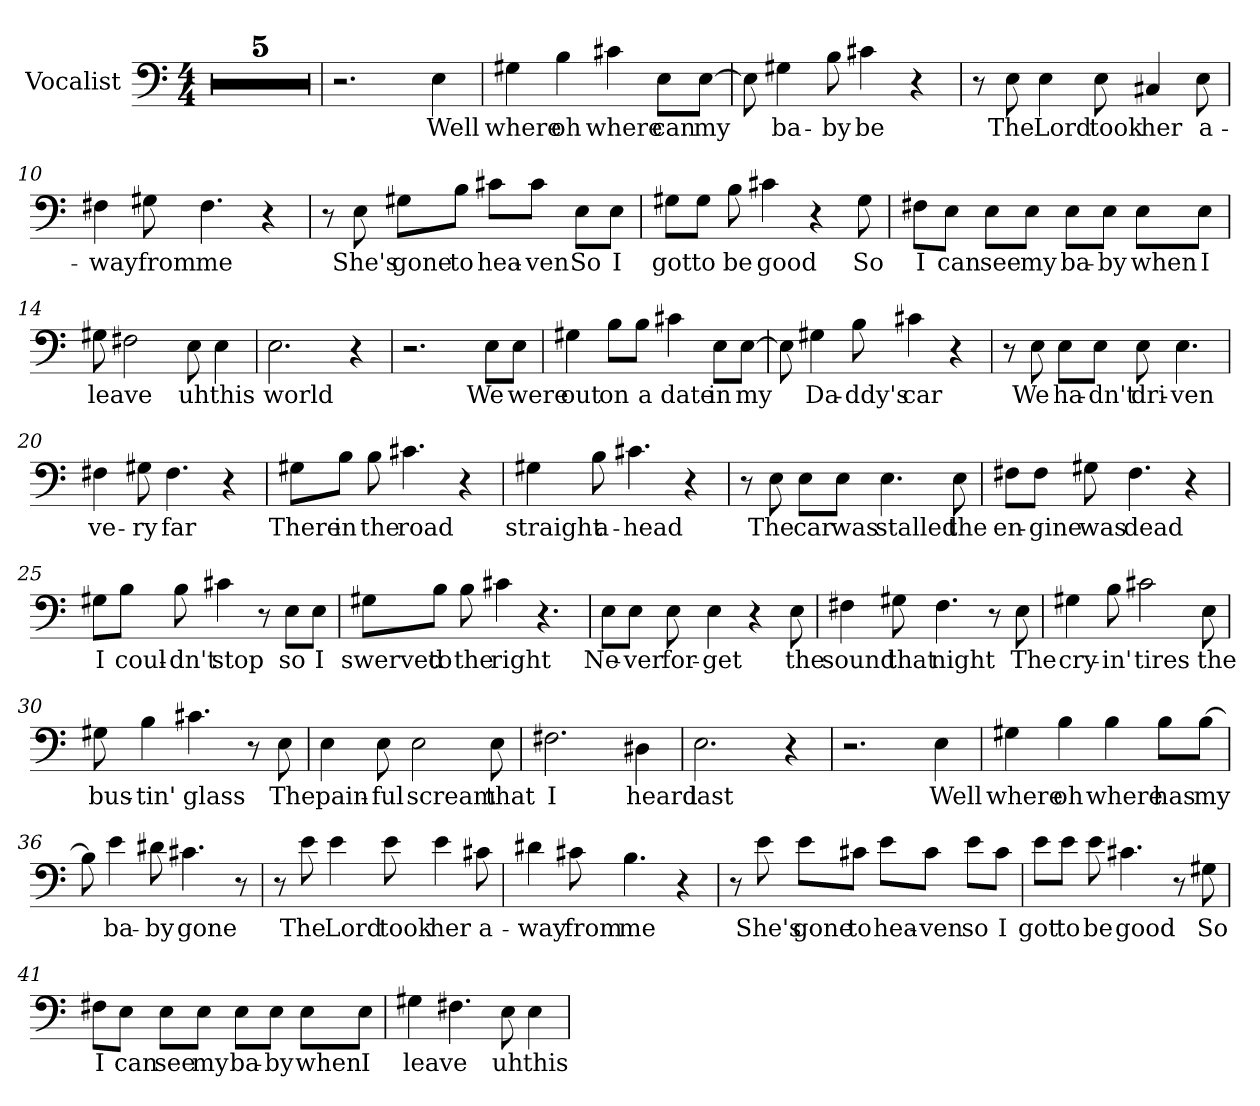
**kern	**text
*part1	*part1
*staff1	*staff1
*I"Vocalist	*
*clefF4	*
*M4/4	*
=1	=1
1r	.
=2	=2
1r	.
=3	=3
1r	.
=4	=4
1r	.
=5	=5
1r	.
=6	=6
2.r	.
4E	Well
=7	=7
4G#X	where
4B	oh
4c#X	where
8E\L	can
[8E\J	my
=8	=8
8E]	_
4G#X	ba-
8B	-by
4c#X	be
4r	.
=9	=9
8r	.
8E	The
4E	Lord
8E	took
4C#X	her
8E	a-
=10	=10
4F#X	-way
8G#X	from
4.F#	me
4r	.
=11	=11
8r	.
8E	She's
8G#X\L	gone
8B\J	to
8c#X\L	hea-
8c#\J	-ven
8E\L	So
8E\J	I
=12	=12
8G#X\L	got
8G#\J	to
8B	be
4c#X	good
4r	.
8G#	So
=13	=13
8F#X\L	I
8E\J	can
8E\L	see
8E\J	my
8E\L	ba-
8E\J	-by
8E\L	when
8E\J	I
=14	=14
8G#X	leave
2F#X	_
8E	uh
4E	this
=15	=15
2.E	world
4r	.
=16	=16
2.r	.
8E\L	We
8E\J	were
=17	=17
4G#X	out
8B\L	on
8B\J	a
4c#X	date
8E\L	in
[8E\J	my
=18	=18
8E]	_
4G#X	Da-
8B	-ddy's
4c#X	car
4r	.
=19	=19
8r	.
8E	We
8E\L	ha-
8E\J	-dn't
8E	dri-
4.E	-ven
=20	=20
4F#X	ve-
8G#X	-ry
4.F#	far
4r	.
=21	=21
8G#X\L	There
8B\J	in
8B	the
4.c#X	road
4r	.
=22	=22
4G#X	straight
8B	a-
4.c#X	-head
4r	.
=23	=23
8r	.
8E	The
8E\L	car
8E\J	was
4.E	stalled
8E	the
=24	=24
8F#X\L	en-
8F#\J	-gine
8G#X	was
4.F#	dead
4r	.
=25	=25
8G#X\L	I
8B\J	coul-
8B	-dn't
4c#X	stop
8r	.
8E\L	so
8E\J	I
=26	=26
8G#X\L	swerved
8B\J	to
8B	the
4c#X	right
4.r	.
=27	=27
8E\L	Ne-
8E\J	-ver
8E	for-
4E	-get
4r	.
8E	the
=28	=28
4F#X	sound
8G#X	that
4.F#	night
8r	.
8E	The
=29	=29
4G#X	cry-
8B	-in'
2c#X	tires
8E	the
=30	=30
8G#X	bus-
4B	-tin'
4.c#X	glass
8r	.
8E	The
=31	=31
4E	pain-
8E	-ful
2E	scream
8E	that
=32	=32
2.F#X	I
4D#X	heard
=33	=33
2.E	last
4r	.
=34	=34
2.r	.
4E	Well
=35	=35
4G#X	where
4B	oh
4B	where
8B\L	has
[8B\J	my
=36	=36
8B]	_
4e	ba-
8d#X	-by
4.c#X	gone
8r	.
=37	=37
8r	.
8e	The
4e	Lord
8e	took
4e	her
8c#X	a-
=38	=38
4d#X	-way
8c#X	from
4.B	me
4r	.
=39	=39
8r	.
8e	She's
8e\L	gone
8c#X\J	to
8e\L	hea-
8c#\J	-ven
8e\L	so
8c#\J	I
=40	=40
8e\L	got
8e\J	to
8e	be
4.c#X	good
8r	.
8G#X	So
=41	=41
8F#X\L	I
8E\J	can
8E\L	see
8E\J	my
8E\L	ba-
8E\J	-by
8E\L	when
8E\J	I
=42	=42
4G#X	leave
4.F#X	_
8E	uh
4E	this
=	=
*-	*-
